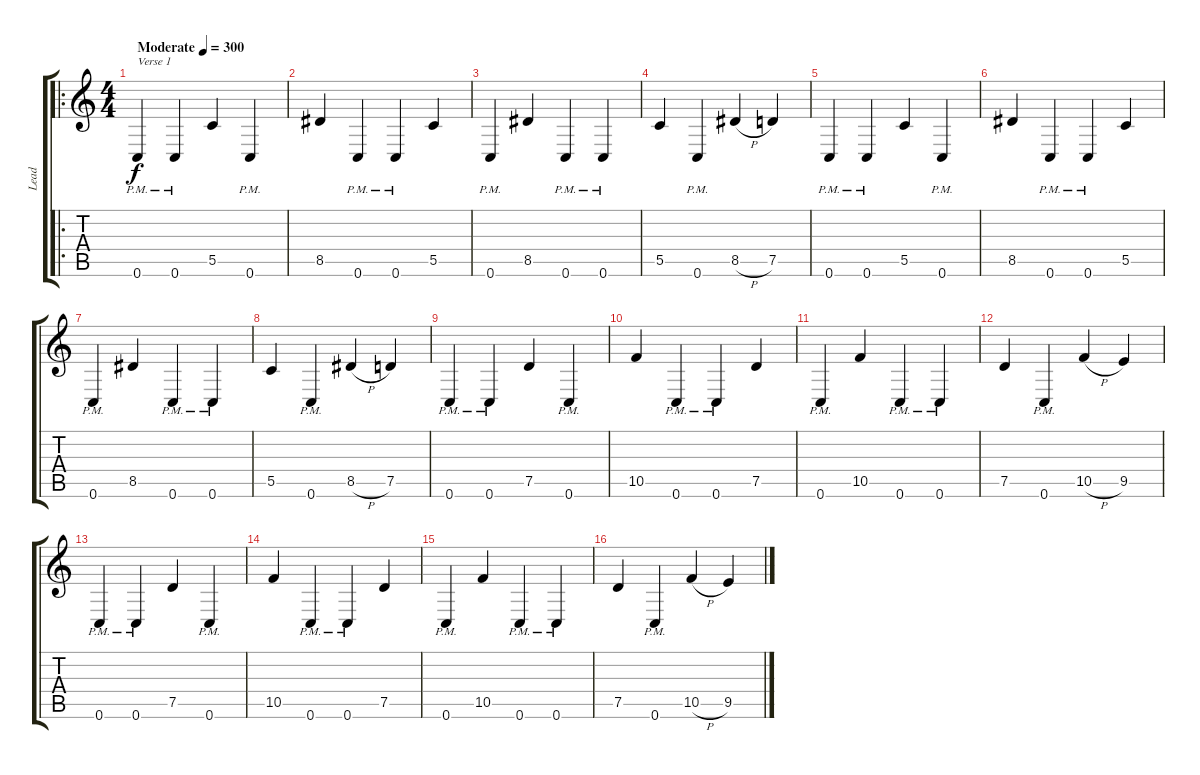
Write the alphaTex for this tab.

\track ("Lead" "Lead") {instrument distortionguitar}
\staff {score tabs}
\tuning (D4 A3 F3 C3 G2 C2) {hide}
\ro
\ts (4 4)
\tempo (300 "Moderate")
\clef g2
\ks c
0.6{pm}.4{txt "Verse 1" dy f instrument distortionguitar} 0.6{pm}.4 5.5.4 0.6{pm}.4 |
8.5.4 0.6{pm}.4 0.6{pm}.4 5.5.4 |
0.6{pm}.4 8.5.4 0.6{pm}.4 0.6{pm}.4 |
5.5.4 0.6{pm}.4 8.5{h}.4 7.5.4 |
0.6{pm}.4 0.6{pm}.4 5.5.4 0.6{pm}.4 |
8.5.4 0.6{pm}.4 0.6{pm}.4 5.5.4 |
0.6{pm}.4 8.5.4 0.6{pm}.4 0.6{pm}.4 |
5.5.4 0.6{pm}.4 8.5{h}.4 7.5.4 |
0.6{pm}.4 0.6{pm}.4 7.5.4 0.6{pm}.4 |
10.5.4 0.6{pm}.4 0.6{pm}.4 7.5.4 |
0.6{pm}.4 10.5.4 0.6{pm}.4 0.6{pm}.4 |
7.5.4 0.6{pm}.4 10.5{h}.4 9.5.4 |
0.6{pm}.4 0.6{pm}.4 7.5.4 0.6{pm}.4 |
10.5.4 0.6{pm}.4 0.6{pm}.4 7.5.4 |
0.6{pm}.4 10.5.4 0.6{pm}.4 0.6{pm}.4 |
7.5.4 0.6{pm}.4 10.5{h}.4 9.5.4
